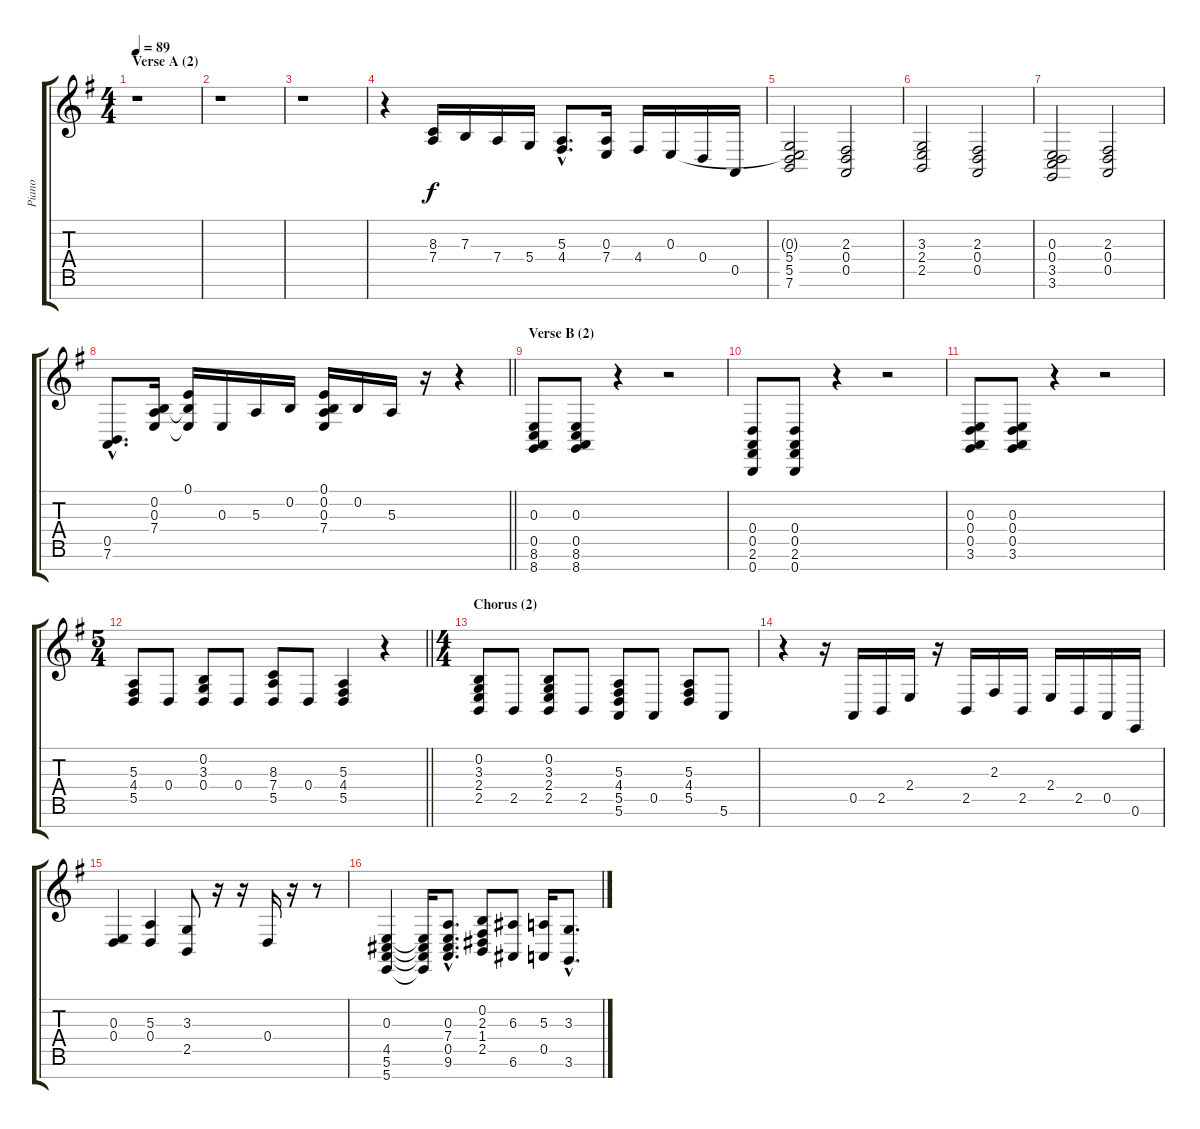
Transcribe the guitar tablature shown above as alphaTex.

\track ("Piano" "Piano") {instrument brightacousticpiano}
\staff {score tabs}
\tuning (E4 B3 E3 D3 A2 E2 B1) {hide}
\ts (4 4)
\section ("" "Verse A (2)")
\tempo 89
\clef g2
\ks g
r.1{dy f} |
r.1 |
r.1 |
r.4 (8.3 7.4).16 7.3.16 7.4.16 5.4.16 (5.3{hac} 4.4{hac}).8{d} (0.3 7.4).16 4.4.16 0.3.16 0.4.16 0.5.16 |
(0.3{t} 5.4 5.5 7.6).2 (2.3 0.4 0.5).2 |
(3.3 2.4 2.5).2 (2.3 0.4 0.5).2 |
(0.3 0.4 3.5 3.6).2 (2.3 0.4 0.5).2 |
\barLineRight lightlight
(0.5{hac} 7.6{hac}).8{d} (0.2 0.3 7.4).16 (0.1 0.2{t} 0.3{t}).16 0.3.16 5.3.16 0.2.16 (0.1 0.2 0.3 7.4).16 0.2.16 5.3.16 r.16 r.4 |
\section ("" "Verse B (2)")
(0.3 0.5 8.6 8.7).8 (0.3 0.5 8.6 8.7).8 r.4 r.2 |
(0.4 0.5 2.6 0.7).8 (0.4 0.5 2.6 0.7).8 r.4 r.2 |
(0.3 0.4 0.5 3.6).8 (0.3 0.4 0.5 3.6).8 r.4 r.2 |
\ts (5 4)
\barLineRight lightlight
(5.3 4.4 5.5).8 0.4.8 (0.2 3.3 0.4).8 0.4.8 (8.3 7.4 5.5).8 0.4.8 (5.3 4.4 5.5).4 r.4 |
\ts (4 4)
\section ("" "Chorus (2)")
(0.2 3.3 2.4 2.5).8 2.5.8 (0.2 3.3 2.4 2.5).8 2.5.8 (5.3 4.4 5.5 5.6).8 0.5.8 (5.3 4.4 5.5).8 5.6.8 |
r.4 r.16 0.5.16 2.5.16 2.4.16 r.16 2.5.16 2.3.16 2.5.16 2.4.16 2.5.16 0.5.16 0.6.16 |
(0.3 0.4).4 (5.3 0.4).4 (3.3 2.5).8 r.16 r.16 0.4.16 r.16 r.8 |
(0.3 4.5 5.6 5.7).4 (0.3{t} 4.5{t} 5.6{t} 5.7{t}).16 (0.3{hac} 7.4{hac} 0.5{hac} 9.6{hac}).8{d} (0.2 2.3 1.4 2.5).8 (6.3 6.6).8 (5.3 0.5).16 (3.3{hac} 3.6{hac}).8{d}
